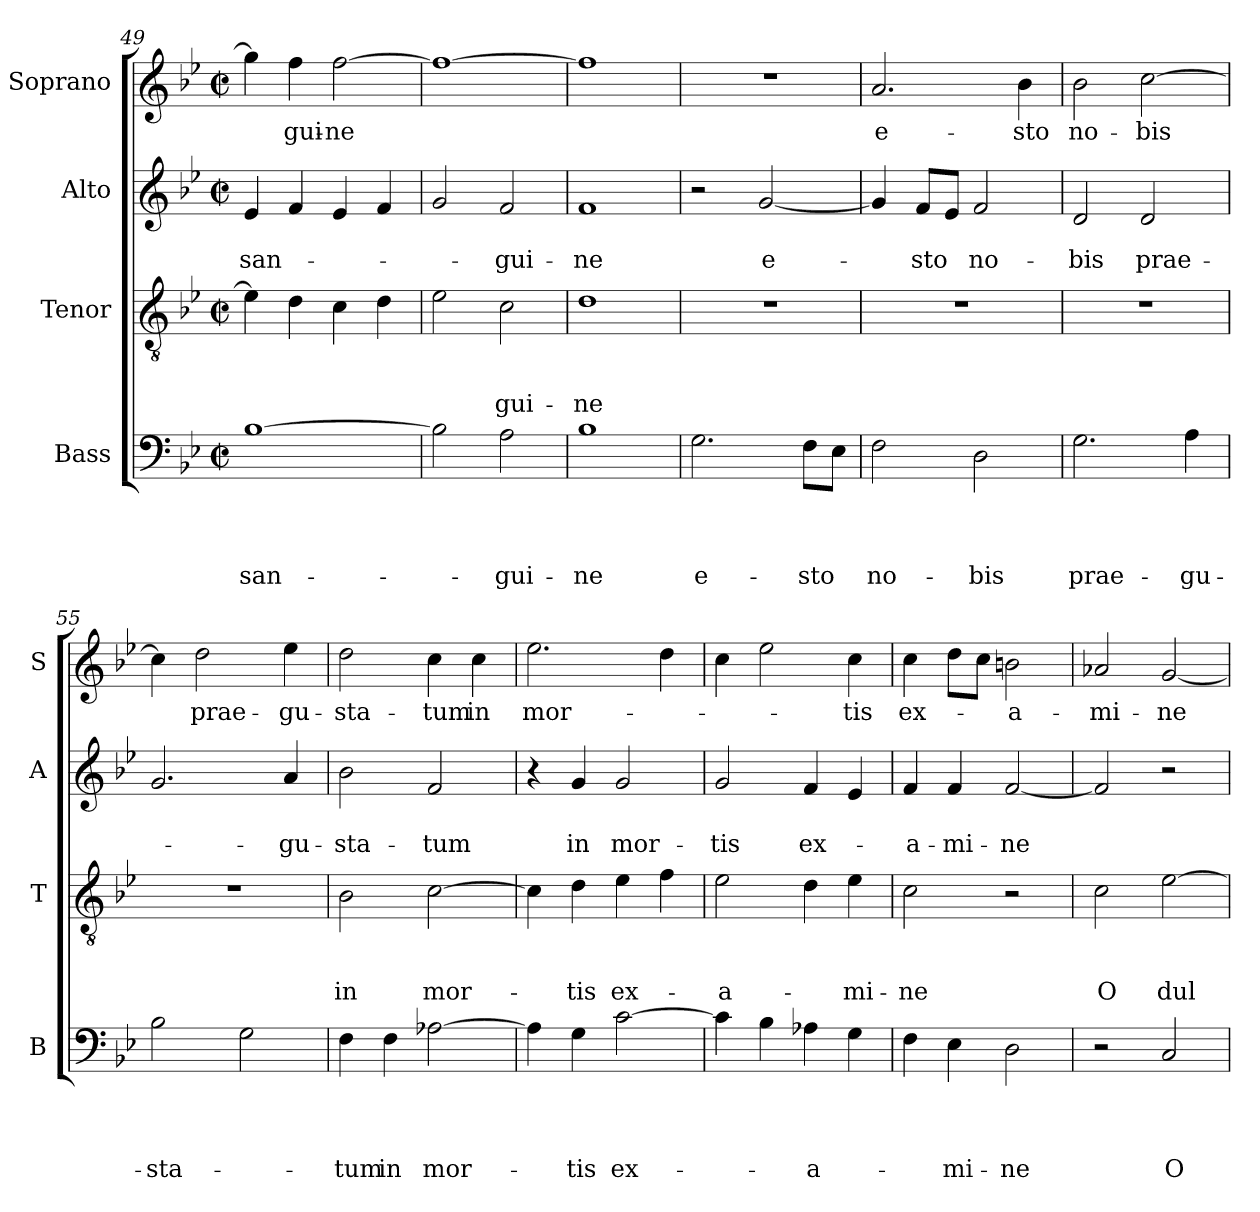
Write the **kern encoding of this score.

**kern	**text	**text	**text	**text	**kern	**text	**text	**text	**kern	**text	**text	**kern	**text
*part4	*part4	*part4	*part4	*part4	*part3	*part3	*part3	*part3	*part2	*part2	*part2	*part1	*part1
*staff4	*staff4	*staff4	*staff4	*staff4	*staff3	*staff3	*staff3	*staff3	*staff2	*staff2	*staff2	*staff1	*staff1
*I"Bass	*	*	*	*	*I"Tenor	*	*	*	*I"Alto	*	*	*I"Soprano	*
*I'B	*	*	*	*	*I'T	*	*	*	*I'A	*	*	*I'S	*
!!LO:PB:g=z
*clefF4	*	*	*	*	*clefGv2	*	*	*	*clefG2	*	*	*clefG2	*
*k[b-e-]	*	*	*	*	*k[b-e-]	*	*	*	*k[b-e-]	*	*	*k[b-e-]	*
*B-:	*	*	*	*	*B-:	*	*	*	*B-:	*	*	*B-:	*
*M2/2	*	*	*	*	*M2/2	*	*	*	*M2/2	*	*	*M2/2	*
*met(c|)	*	*	*	*	*met(c|)	*	*	*	*met(c|)	*	*	*met(c|)	*
=49	=49	=49	=49	=49	=49	=49	=49	=49	=49	=49	=49	=49	=49
!	!	!	!	!LO:LY:b	!	!	!	!	!	!	!LO:LY:b	!	!
[>1B-	.	.	.	san-	4e-\]	.	.	.	4e-/	.	san-	4gg\]	.
!	!	!	!	!	!	!	!	!	!	!	!	!	!LO:LY:b
.	.	.	.	.	4d\	.	.	.	4f/	.	.	4ff\	-gui-
!	!	!	!	!	!	!	!	!	!	!	!	!	!LO:LY:b
.	.	.	.	.	4c\	.	.	.	4e-/	.	.	[>2ff\	-ne
.	.	.	.	.	4d\	.	.	.	4f/	.	.	.	.
=50	=50	=50	=50	=50	=50	=50	=50	=50	=50	=50	=50	=50	=50
2B-\]	.	.	.	.	2e-\	.	.	.	2g/	.	.	1ff_	.
!	!	!	!	!LO:LY:b	!	!	!	!LO:LY:b	!	!	!LO:LY:b	!	!
2A\	.	.	.	-gui-	2c\	.	.	-gui-	2f/	.	-gui-	.	.
=51	=51	=51	=51	=51	=51	=51	=51	=51	=51	=51	=51	=51	=51
!	!	!	!	!LO:LY:b	!	!	!	!LO:LY:b	!	!	!LO:LY:b	!	!
1B-	.	.	.	-ne	1d	.	.	-ne	1f	.	-ne	1ff]	.
=52	=52	=52	=52	=52	=52	=52	=52	=52	=52	=52	=52	=52	=52
!	!	!	!	!LO:LY:b	!	!	!	!	!	!	!	!	!
2.G\	.	.	.	e-	1r	.	.	.	2r	.	.	1r	.
!	!	!	!	!	!	!	!	!	!	!	!LO:LY:b	!	!
.	.	.	.	.	.	.	.	.	[<2g/	.	e-	.	.
!	!	!	!	!LO:LY:b	!	!	!	!	!	!	!	!	!
8F\L	.	.	.	-sto	.	.	.	.	.	.	.	.	.
8E-\J	.	.	.	.	.	.	.	.	.	.	.	.	.
=53	=53	=53	=53	=53	=53	=53	=53	=53	=53	=53	=53	=53	=53
!	!	!	!	!LO:LY:b	!	!	!	!	!	!	!	!	!LO:LY:b
2F\	.	.	.	no-	1r	.	.	.	4g/]	.	.	2.a/	e-
!	!	!	!	!	!	!	!	!	!	!	!LO:LY:b	!	!
.	.	.	.	.	.	.	.	.	8f/L	.	-sto	.	.
.	.	.	.	.	.	.	.	.	8e-/J	.	.	.	.
!	!	!	!	!LO:LY:b	!	!	!	!	!	!	!LO:LY:b	!	!
2D\	.	.	.	-bis	.	.	.	.	2f/	.	no-	.	.
!	!	!	!	!	!	!	!	!	!	!	!	!	!LO:LY:b
.	.	.	.	.	.	.	.	.	.	.	.	4b-\	-sto
=54	=54	=54	=54	=54	=54	=54	=54	=54	=54	=54	=54	=54	=54
!	!	!	!	!LO:LY:b	!	!	!	!	!	!	!LO:LY:b	!	!LO:LY:b
2.G\	.	.	.	prae-	1r	.	.	.	2d/	.	-bis	2b-\	no-
!	!	!	!	!	!	!	!	!	!	!	!LO:LY:b	!	!LO:LY:b
.	.	.	.	.	.	.	.	.	2d/	.	prae-	[>2cc\	-bis
!	!	!	!	!LO:LY:b	!	!	!	!	!	!	!	!	!
4A\	.	.	.	-gu-	.	.	.	.	.	.	.	.	.
=55	=55	=55	=55	=55	=55	=55	=55	=55	=55	=55	=55	=55	=55
!	!	!	!	!LO:LY:b	!	!	!	!	!	!	!	!	!
2B-\	.	.	.	-sta-	1r	.	.	.	2.g/	.	.	4cc\]	.
!	!	!	!	!	!	!	!	!	!	!	!	!	!LO:LY:b
.	.	.	.	.	.	.	.	.	.	.	.	2dd\	prae-
2G\	.	.	.	.	.	.	.	.	.	.	.	.	.
!	!	!	!	!	!	!	!	!	!	!	!LO:LY:b	!	!LO:LY:b
.	.	.	.	.	.	.	.	.	4a/	.	-gu-	4ee-\	-gu-
=56	=56	=56	=56	=56	=56	=56	=56	=56	=56	=56	=56	=56	=56
!	!	!	!	!LO:LY:b	!	!	!	!LO:LY:b	!	!	!LO:LY:b	!	!LO:LY:b
4F\	.	.	.	-tum	2B-\	.	.	in	2b-\	.	-sta-	2dd\	-sta-
!	!	!	!	!LO:LY:b	!	!	!	!	!	!	!	!	!
4F\	.	.	.	in	.	.	.	.	.	.	.	.	.
!	!	!	!	!LO:LY:b	!	!	!	!LO:LY:b	!	!	!LO:LY:b	!	!LO:LY:b
[<2A-X\	.	.	.	mor-	[<2c\	.	.	mor-	2f/	.	-tum	4cc\	-tum
!	!	!	!	!	!	!	!	!	!	!	!	!	!LO:LY:b
.	.	.	.	.	.	.	.	.	.	.	.	4cc\	in
!!LO:LB:g=z
=57	=57	=57	=57	=57	=57	=57	=57	=57	=57	=57	=57	=57	=57
!	!	!	!	!	!	!	!	!	!	!	!	!	!LO:LY:b
4A-\]	.	.	.	.	4c\]	.	.	.	4r	.	.	2.ee-\	mor-
!	!	!	!	!LO:LY:b	!	!	!	!LO:LY:b	!	!	!LO:LY:b	!	!
4G\	.	.	.	-tis	4d\	.	.	-tis	4g/	.	in	.	.
!	!	!	!	!LO:LY:b	!	!	!	!LO:LY:b	!	!	!LO:LY:b	!	!
[>2c\	.	.	.	ex-	4e-\	.	.	ex-	2g/	.	mor-	.	.
.	.	.	.	.	4f\	.	.	.	.	.	.	4dd\	.
=58	=58	=58	=58	=58	=58	=58	=58	=58	=58	=58	=58	=58	=58
!	!	!	!	!	!	!	!	!LO:LY:b	!	!	!LO:LY:b	!	!
4c\]	.	.	.	.	2e-\	.	.	-a-	2g/	.	-tis	4cc\	.
4B-\	.	.	.	.	.	.	.	.	.	.	.	2ee-\	.
!	!	!	!	!LO:LY:b	!	!	!	!	!	!	!LO:LY:b	!	!
4A-X\	.	.	.	-a-	4d\	.	.	.	4f/	.	ex-	.	.
!	!	!	!	!	!	!	!	!LO:LY:b	!	!	!	!	!LO:LY:b
4G\	.	.	.	.	4e-\	.	.	-mi-	4e-/	.	.	4cc\	-tis
=59	=59	=59	=59	=59	=59	=59	=59	=59	=59	=59	=59	=59	=59
!	!	!	!	!	!	!	!	!LO:LY:b	!	!	!LO:LY:b	!	!LO:LY:b
4F\	.	.	.	.	2c\	.	.	-ne	4f/	.	-a-	4cc\	ex-
!	!	!	!	!LO:LY:b	!	!	!	!	!	!	!LO:LY:b	!	!
4E-\	.	.	.	-mi-	.	.	.	.	4f/	.	-mi-	8dd\L	.
.	.	.	.	.	.	.	.	.	.	.	.	8cc\J	.
!	!	!	!	!LO:LY:b	!	!	!	!	!	!	!LO:LY:b	!	!LO:LY:b
2D\	.	.	.	-ne	2r	.	.	.	[<2f/	.	-ne	2bn\	-a-
=60	=60	=60	=60	=60	=60	=60	=60	=60	=60	=60	=60	=60	=60
!	!	!	!	!	!	!	!	!LO:LY:b	!	!	!	!	!LO:LY:b
2r	.	.	.	.	2c\	.	.	O	2f/]	.	.	2a-X/	-mi-
!	!	!	!	!LO:LY:b	!	!	!	!LO:LY:b	!	!	!	!	!LO:LY:b
2C/	.	.	.	O	[>2e-\	.	.	dul-	2r	.	.	[<2g/	-ne
=	=	=	=	=	=	=	=	=	=	=	=	=	=
*-	*-	*-	*-	*-	*-	*-	*-	*-	*-	*-	*-	*-	*-
